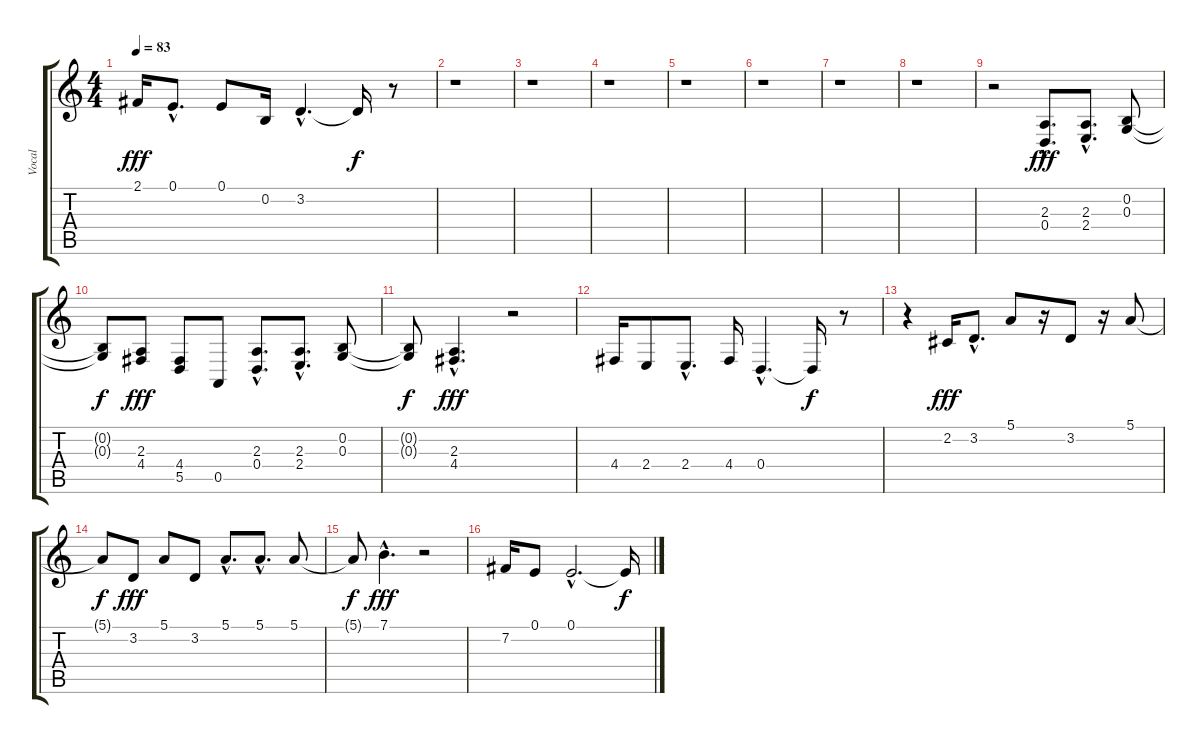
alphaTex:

\track ("Vocal" "Vocal") {instrument oboe}
\staff {score tabs}
\tuning (E4 B3 G3 D3 A2 E2) {hide}
\ts (4 4)
\tempo 83
\clef g2
\ks c
2.1.16{dy fff} 0.1{hac}.8{d} 0.1.8 0.2.16 3.2{hac}.4{d} 3.2{t}.16{dy f} r.8 |
r.1 |
r.1 |
r.1 |
r.1 |
r.1 |
r.1 |
r.1 |
r.2 (2.3{hac} 0.4{hac}).8{d dy fff} (2.3{hac} 2.4{hac}).8{d} (0.2 0.3).8 |
(0.2{t} 0.3{t}).8{dy f} (2.3 4.4).8{dy fff} (4.4 5.5).8 0.5.8 (2.3{hac} 0.4{hac}).8{d} (2.3{hac} 2.4{hac}).8{d} (0.2 0.3).8 |
(0.2{t} 0.3{t}).8{dy f} (2.3{hac} 4.4{hac}).4{d dy fff} r.2 |
4.4.16 2.4.8 2.4{hac}.8{d} 4.4.16 0.4{hac}.4{d} 0.4{t}.16{dy f} r.8 |
r.4 2.2.16{dy fff} 3.2{hac}.8{d} 5.1.8 r.16 3.2.8 r.16 5.1.8 |
5.1{t}.8{dy f} 3.2.8{dy fff} 5.1.8 3.2.8 5.1{hac}.8{d} 5.1{hac}.8{d} 5.1.8 |
5.1{t}.8{dy f} 7.1{hac}.4{d dy fff} r.2 |
7.2.16 0.1.8 0.1{hac}.2{d} 0.1{t}.16{dy f}
